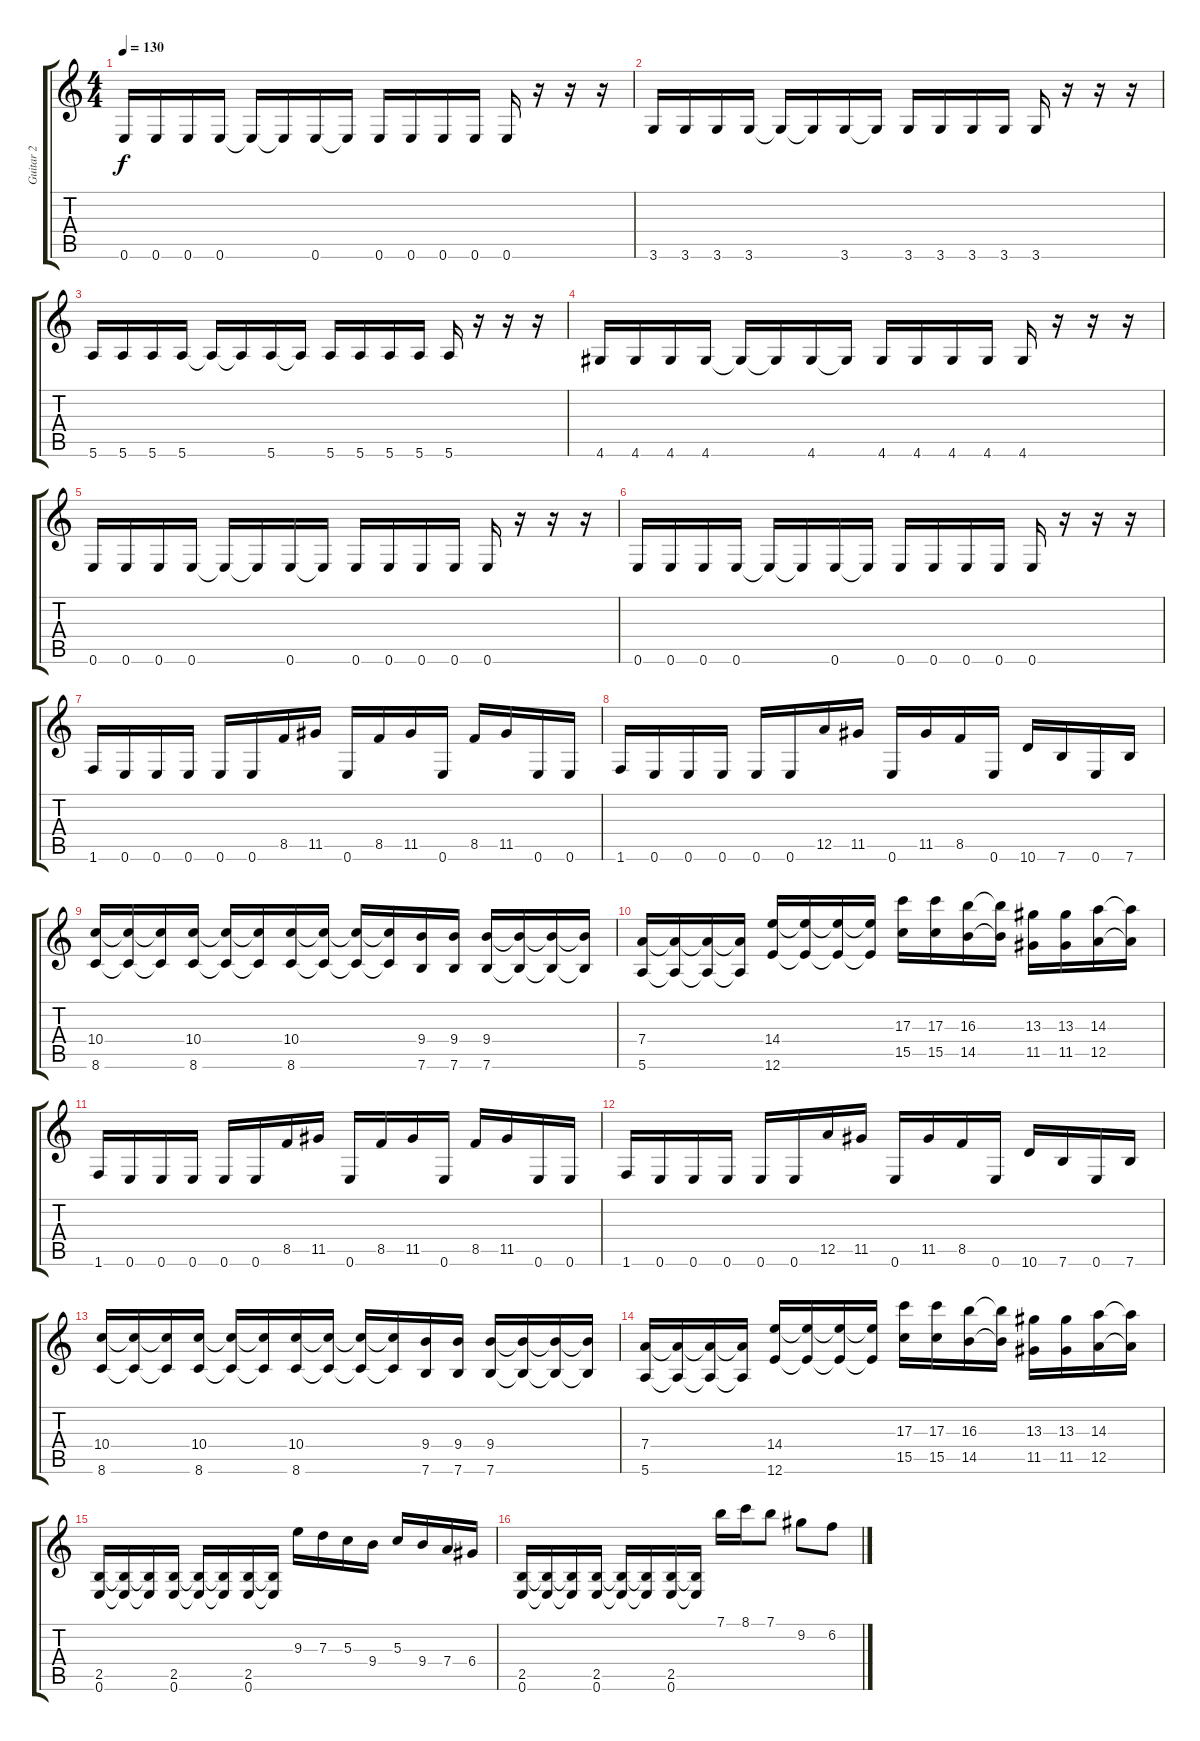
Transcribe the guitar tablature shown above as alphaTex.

\track ("Guitar 2" "Guitar 2") {instrument distortionguitar}
\staff {score tabs}
\tuning (E4 B3 G3 D3 A2 E2) {hide}
\ts (4 4)
\tempo 130
\clef g2
\ks c
0.6.16{dy f} 0.6.16 0.6.16 0.6.16 0.6{t}.16 0.6{t}.16 0.6.16 0.6{t}.16 0.6.16 0.6.16 0.6.16 0.6.16 0.6.16 r.16 r.16 r.16 |
3.6.16 3.6.16 3.6.16 3.6.16 3.6{t}.16 3.6{t}.16 3.6.16 3.6{t}.16 3.6.16 3.6.16 3.6.16 3.6.16 3.6.16 r.16 r.16 r.16 |
5.6.16 5.6.16 5.6.16 5.6.16 5.6{t}.16 5.6{t}.16 5.6.16 5.6{t}.16 5.6.16 5.6.16 5.6.16 5.6.16 5.6.16 r.16 r.16 r.16 |
4.6.16 4.6.16 4.6.16 4.6.16 4.6{t}.16 4.6{t}.16 4.6.16 4.6{t}.16 4.6.16 4.6.16 4.6.16 4.6.16 4.6.16 r.16 r.16 r.16 |
0.6.16 0.6.16 0.6.16 0.6.16 0.6{t}.16 0.6{t}.16 0.6.16 0.6{t}.16 0.6.16 0.6.16 0.6.16 0.6.16 0.6.16 r.16 r.16 r.16 |
0.6.16 0.6.16 0.6.16 0.6.16 0.6{t}.16 0.6{t}.16 0.6.16 0.6{t}.16 0.6.16 0.6.16 0.6.16 0.6.16 0.6.16 r.16 r.16 r.16 |
1.6.16 0.6.16 0.6.16 0.6.16 0.6.16 0.6.16 8.5.16 11.5.16 0.6.16 8.5.16 11.5.16 0.6.16 8.5.16 11.5.16 0.6.16 0.6.16 |
1.6.16 0.6.16 0.6.16 0.6.16 0.6.16 0.6.16 12.5.16 11.5.16 0.6.16 11.5.16 8.5.16 0.6.16 10.6.16 7.6.16 0.6.16 7.6.16 |
(10.4 8.6).16 (10.4{t} 8.6{t}).16 (10.4{t} 8.6{t}).16 (10.4 8.6).16 (10.4{t} 8.6{t}).16 (10.4{t} 8.6{t}).16 (10.4 8.6).16 (10.4{t} 8.6{t}).16 (10.4{t} 8.6{t}).16 (10.4{t} 8.6{t}).16 (9.4 7.6).16 (9.4 7.6).16 (9.4 7.6).16 (9.4{t} 7.6{t}).16 (9.4{t} 7.6{t}).16 (9.4{t} 7.6{t}).16 |
(7.4 5.6).16 (7.4{t} 5.6{t}).16 (7.4{t} 5.6{t}).16 (7.4{t} 5.6{t}).16 (14.4 12.6).16 (14.4{t} 12.6{t}).16 (14.4{t} 12.6{t}).16 (14.4{t} 12.6{t}).16 (17.3 15.5).16 (17.3 15.5).16 (16.3 14.5).16 (16.3{t} 14.5{t}).16 (13.3 11.5).16 (13.3 11.5).16 (14.3 12.5).16 (14.3{t} 12.5{t}).16 |
1.6.16 0.6.16 0.6.16 0.6.16 0.6.16 0.6.16 8.5.16 11.5.16 0.6.16 8.5.16 11.5.16 0.6.16 8.5.16 11.5.16 0.6.16 0.6.16 |
1.6.16 0.6.16 0.6.16 0.6.16 0.6.16 0.6.16 12.5.16 11.5.16 0.6.16 11.5.16 8.5.16 0.6.16 10.6.16 7.6.16 0.6.16 7.6.16 |
(10.4 8.6).16 (10.4{t} 8.6{t}).16 (10.4{t} 8.6{t}).16 (10.4 8.6).16 (10.4{t} 8.6{t}).16 (10.4{t} 8.6{t}).16 (10.4 8.6).16 (10.4{t} 8.6{t}).16 (10.4{t} 8.6{t}).16 (10.4{t} 8.6{t}).16 (9.4 7.6).16 (9.4 7.6).16 (9.4 7.6).16 (9.4{t} 7.6{t}).16 (9.4{t} 7.6{t}).16 (9.4{t} 7.6{t}).16 |
(7.4 5.6).16 (7.4{t} 5.6{t}).16 (7.4{t} 5.6{t}).16 (7.4{t} 5.6{t}).16 (14.4 12.6).16 (14.4{t} 12.6{t}).16 (14.4{t} 12.6{t}).16 (14.4{t} 12.6{t}).16 (17.3 15.5).16 (17.3 15.5).16 (16.3 14.5).16 (16.3{t} 14.5{t}).16 (13.3 11.5).16 (13.3 11.5).16 (14.3 12.5).16 (14.3{t} 12.5{t}).16 |
(2.5 0.6).16 (2.5{t} 0.6{t}).16 (2.5{t} 0.6{t}).16 (2.5 0.6).16 (2.5{t} 0.6{t}).16 (2.5{t} 0.6{t}).16 (2.5 0.6).16 (2.5{t} 0.6{t}).16 9.3.16 7.3.16 5.3.16 9.4.16 5.3.16 9.4.16 7.4.16 6.4.16 |
(2.5 0.6).16 (2.5{t} 0.6{t}).16 (2.5{t} 0.6{t}).16 (2.5 0.6).16 (2.5{t} 0.6{t}).16 (2.5{t} 0.6{t}).16 (2.5 0.6).16 (2.5{t} 0.6{t}).16 7.1.16 8.1.16 7.1.8 9.2.8 6.2.8
